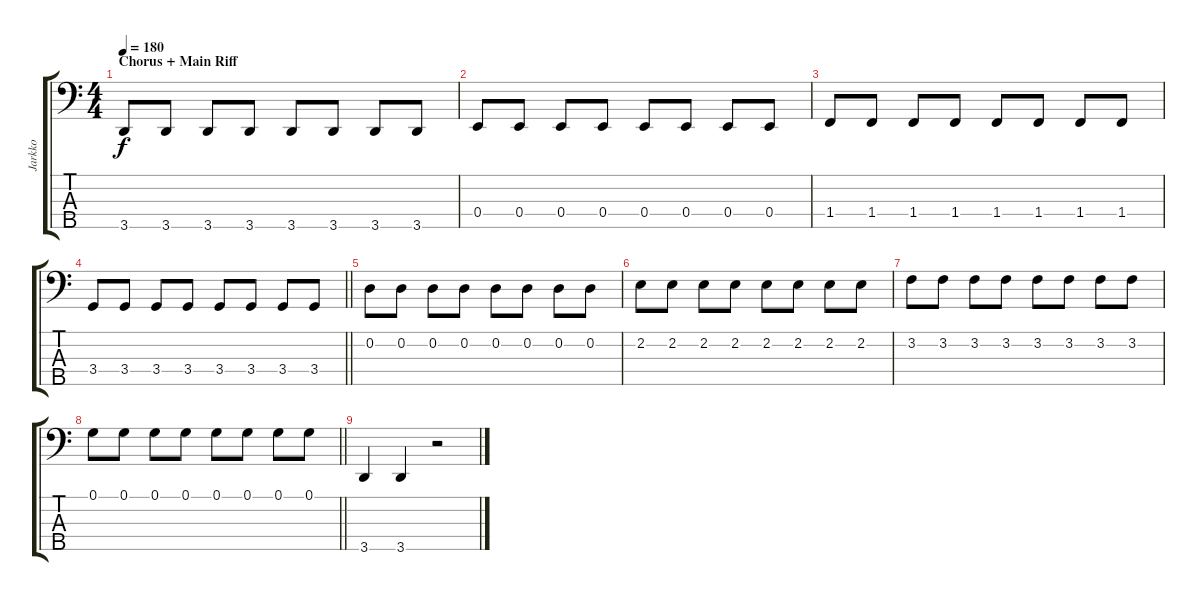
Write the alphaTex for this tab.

\track ("Jarkko " "Jarkko ") {instrument electricbassfinger}
\staff {score tabs}
\tuning (G2 D2 A1 E1 B0) {hide}
\ts (4 4)
\section ("" "Chorus + Main Riff")
\tempo 180
\clef f4
\ks c
3.5.8{dy f} 3.5.8 3.5.8 3.5.8 3.5.8 3.5.8 3.5.8 3.5.8 |
0.4.8 0.4.8 0.4.8 0.4.8 0.4.8 0.4.8 0.4.8 0.4.8 |
1.4.8 1.4.8 1.4.8 1.4.8 1.4.8 1.4.8 1.4.8 1.4.8 |
\barLineRight lightlight
3.4.8 3.4.8 3.4.8 3.4.8 3.4.8 3.4.8 3.4.8 3.4.8 |
0.2.8 0.2.8 0.2.8 0.2.8 0.2.8 0.2.8 0.2.8 0.2.8 |
2.2.8 2.2.8 2.2.8 2.2.8 2.2.8 2.2.8 2.2.8 2.2.8 |
3.2.8 3.2.8 3.2.8 3.2.8 3.2.8 3.2.8 3.2.8 3.2.8 |
\barLineRight lightlight
0.1.8 0.1.8 0.1.8 0.1.8 0.1.8 0.1.8 0.1.8 0.1.8 |
3.5.4 3.5.4 r.2
